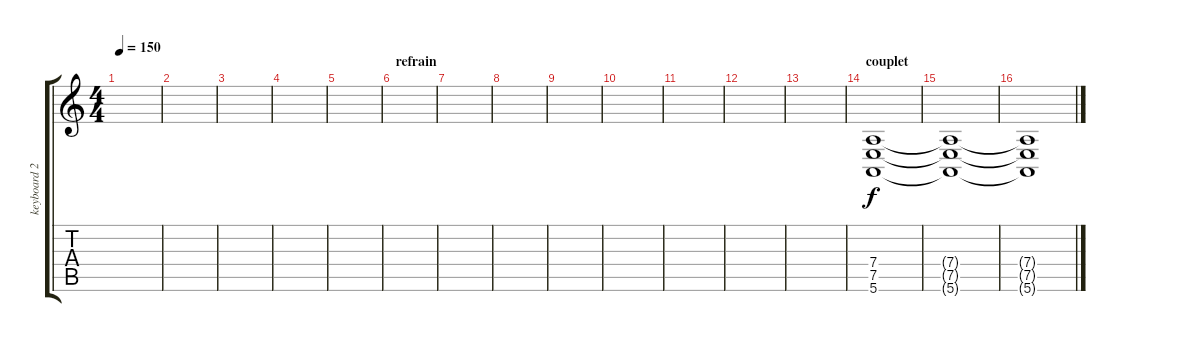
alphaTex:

\track ("keyboard 2" "keyboard 2") {instrument synthstrings1}
\staff {score tabs}
\tuning (E4 B3 G3 D3 A2 E2) {hide}
\ts (4 4)
\tempo 150
\clef g2
\ks c
|
|
|
|
|
\section ("" "refrain")
|
|
|
|
|
|
|
|
\section ("" "couplet")
(7.4 7.5 5.6).1{volume 11} |
(7.4{t} 7.5{t} 5.6{t}).1 |
(7.4{t} 7.5{t} 5.6{t}).1
